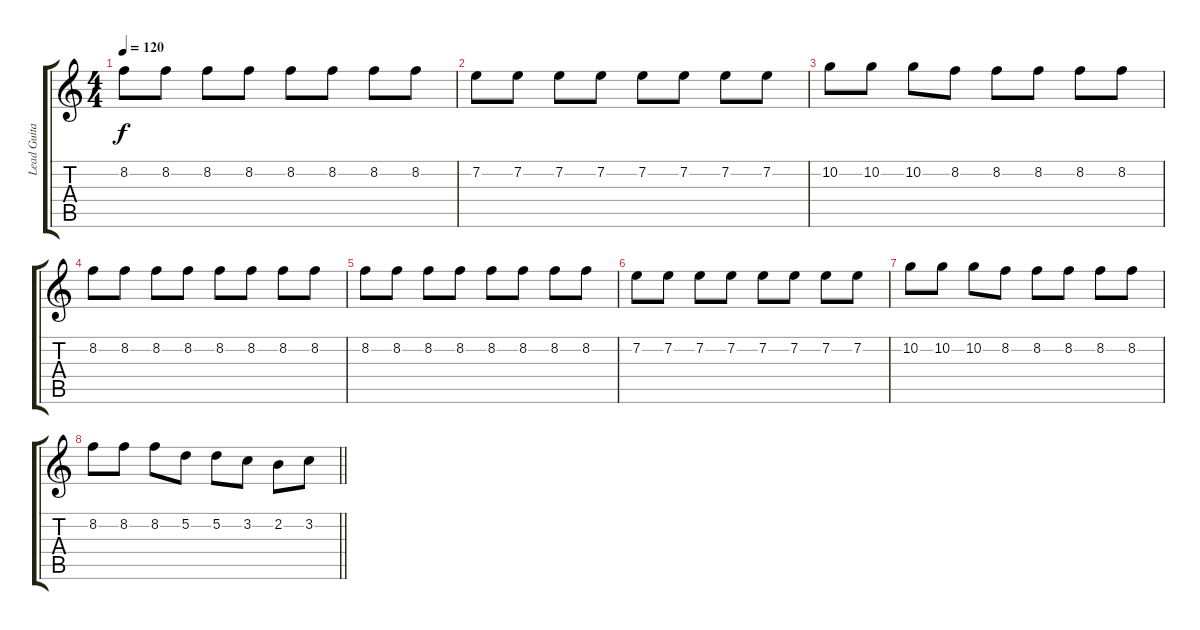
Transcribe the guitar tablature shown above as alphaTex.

\track ("Lead Guitar 2" "Lead Guita") {instrument overdrivenguitar}
\staff {score tabs}
\tuning (D4 A3 F3 C3 G2 D2) {hide}
\ts (4 4)
\tempo 120
\clef g2
\ks c
8.2.8{dy f volume 8} 8.2.8 8.2.8 8.2.8 8.2.8 8.2.8 8.2.8 8.2.8 |
7.2.8 7.2.8 7.2.8 7.2.8 7.2.8 7.2.8 7.2.8 7.2.8 |
10.2.8 10.2.8 10.2.8 8.2.8 8.2.8 8.2.8 8.2.8 8.2.8 |
8.2.8 8.2.8 8.2.8 8.2.8 8.2.8 8.2.8 8.2.8 8.2.8 |
8.2.8 8.2.8 8.2.8 8.2.8 8.2.8 8.2.8 8.2.8 8.2.8 |
7.2.8 7.2.8 7.2.8 7.2.8 7.2.8 7.2.8 7.2.8 7.2.8 |
10.2.8 10.2.8 10.2.8 8.2.8 8.2.8 8.2.8 8.2.8 8.2.8 |
\barLineRight lightlight
8.2.8 8.2.8 8.2.8 5.2.8 5.2.8 3.2.8 2.2.8 3.2.8
